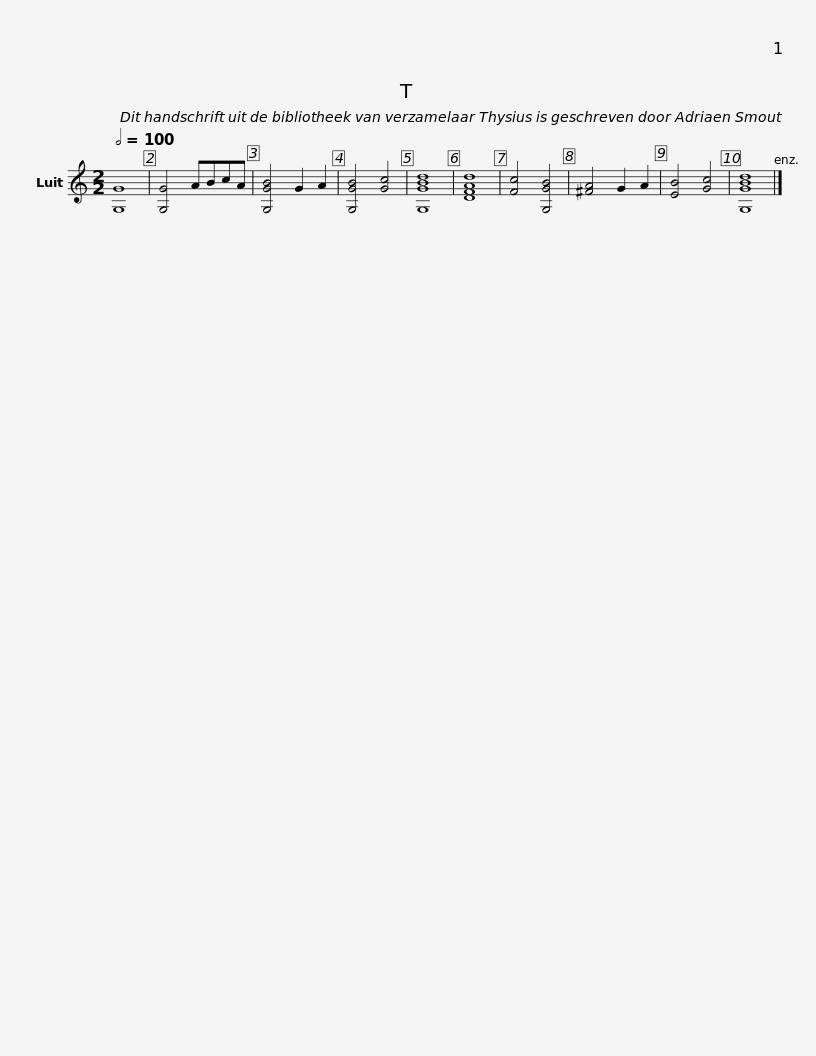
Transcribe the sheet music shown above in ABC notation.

X:1
L:1/8
Q:1/2=100
M:2/2
I:linebreak $
K:C
U:s=!stemless!
V:1 treble
V:1
 s[G,G]8 | [G,G]4 ABcA | [G,GB]4 G2 A2 | [G,GB]4 [Gc]4 | s[G,GBd]8 | %5
 s[DFAd]8 | [Fc]4 [G,GB]4 | [^FA]4 G2 A2 | [EB]4 [Gc]4 | s[G,GBd]8 |] %10
